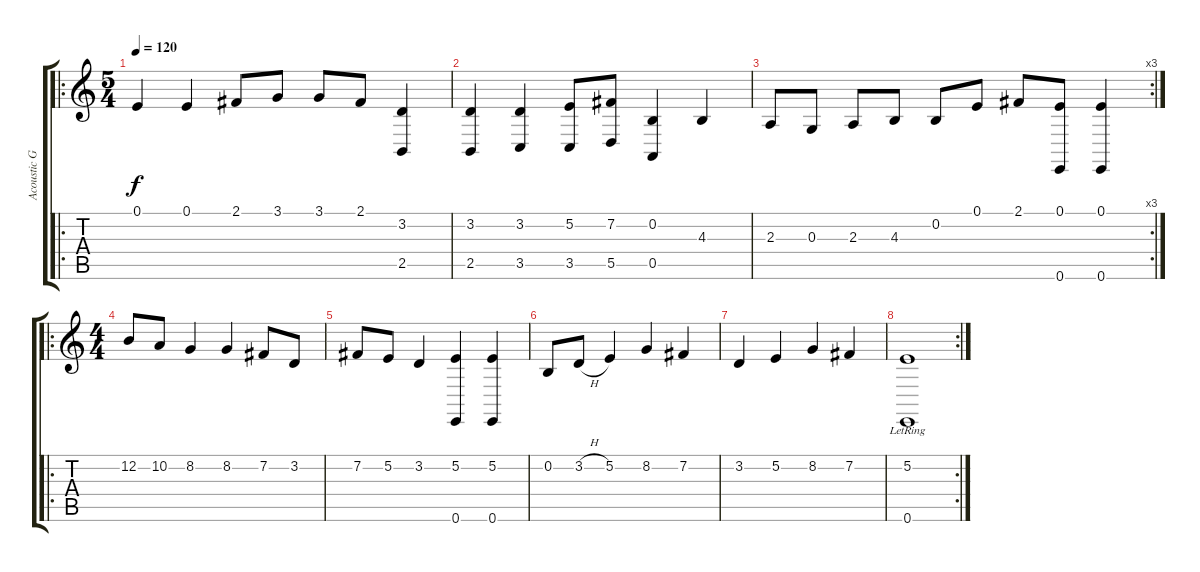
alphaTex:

\track ("Acoustic Grand Piano" "Acoustic G") {instrument acousticgrandpiano}
\staff {score tabs}
\tuning (E4 B3 G3 D3 A2 E2) {hide}
\ro
\ts (5 4)
\tempo 120
\clef g2
\ks c
0.1.4{dy f} 0.1.4 2.1.8 3.1.8 3.1.8 2.1.8 (3.2 2.5).4 |
(3.2 2.5).4 (3.2 3.5).4 (5.2 3.5).8 (7.2 5.5).8 (0.2 0.5).4 4.3.4 |
\rc 3
2.3.8 0.3.8 2.3.8 4.3.8 0.2.8 0.1.8 2.1.8 (0.1 0.6).8 (0.1 0.6).4 |
\ro
\ts (4 4)
12.2.8 10.2.8 8.2.4 8.2.4 7.2.8 3.2.8 |
7.2.8 5.2.8 3.2.4 (5.2 0.6).4 (5.2 0.6).4 |
0.2.8 3.2{h}.8 5.2.4 8.2.4 7.2.4 |
3.2.4 5.2.4 8.2.4 7.2.4 |
\rc 2
(5.2{lr} 0.6{lr}).1
